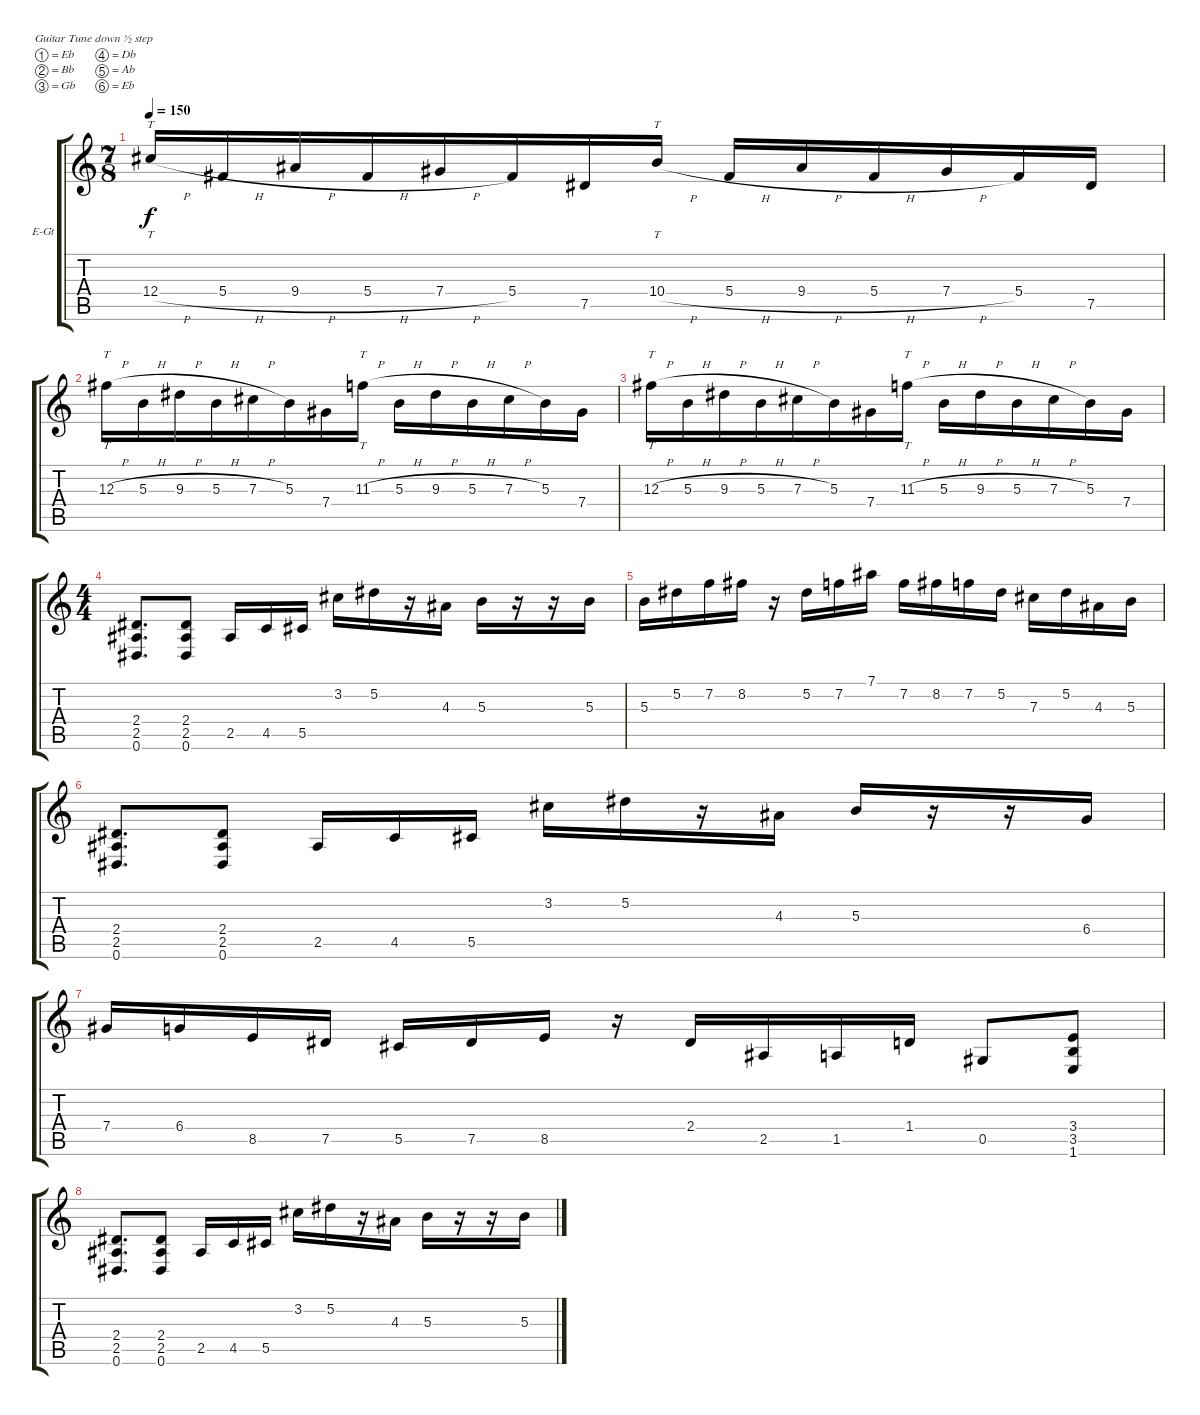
\defaultSystemsLayout 4
\bracketExtendMode groupsimilarinstruments
\firstSystemTrackNameOrientation horizontal
\otherSystemsTrackNameOrientation horizontal
\track ("Luke Hoskin" "E-Gt") {instrument distortionguitar}
\staff {score tabs}
\tuning (Eb4 Bb3 Gb3 Db3 Ab2 Eb2)
\ts (7 8)
\tempo 150
\clef g2
\ks c
12.4{h}.16{tt dy f} 5.4{h}.16 9.4{h}.16 5.4{h}.16 7.4{h}.16 5.4.16 7.5.16 10.4{h}.16{tt} 5.4{h}.16 9.4{h}.16 5.4{h}.16 7.4{h}.16 5.4.16 7.5.16 |
12.3{h}.16{tt} 5.3{h}.16 9.3{h}.16 5.3{h}.16 7.3{h}.16 5.3.16 7.4.16 11.3{h}.16{tt} 5.3{h}.16 9.3{h}.16 5.3{h}.16 7.3{h}.16 5.3.16 7.4.16 |
12.3{h}.16{tt} 5.3{h}.16 9.3{h}.16 5.3{h}.16 7.3{h}.16 5.3.16 7.4.16 11.3{h}.16{tt} 5.3{h}.16 9.3{h}.16 5.3{h}.16 7.3{h}.16 5.3.16 7.4.16 |
\ts (4 4)
(0.6 2.5 2.4).8{d} (2.4 2.5 0.6).8 2.5.16 4.5.16 5.5.16 3.2.16 5.2.16 r.16 4.3.16 5.3.16 r.16 r.16 5.3.16 |
5.3.16 5.2.16 7.2.16 8.2.16 r.16 5.2.16 7.2.16 7.1.16 7.2.16 8.2.16 7.2.16 5.2.16 7.3.16 5.2.16 4.3.16 5.3.16 |
(0.6 2.5 2.4).8{d} (2.4 2.5 0.6).8 2.5.16 4.5.16 5.5.16 3.2.16 5.2.16 r.16 4.3.16 5.3.16 r.16 r.16 6.4.16 |
7.4.16 6.4.16 8.5.16 7.5.16 5.5.16 7.5.16 8.5.16 r.16 2.4.16 2.5.16 1.5.16 1.4.16 0.5.8 (1.6 3.5 3.4).8 |
(0.6 2.5 2.4).8{d} (2.4 2.5 0.6).8 2.5.16 4.5.16 5.5.16 3.2.16 5.2.16 r.16 4.3.16 5.3.16 r.16 r.16 5.3.16
